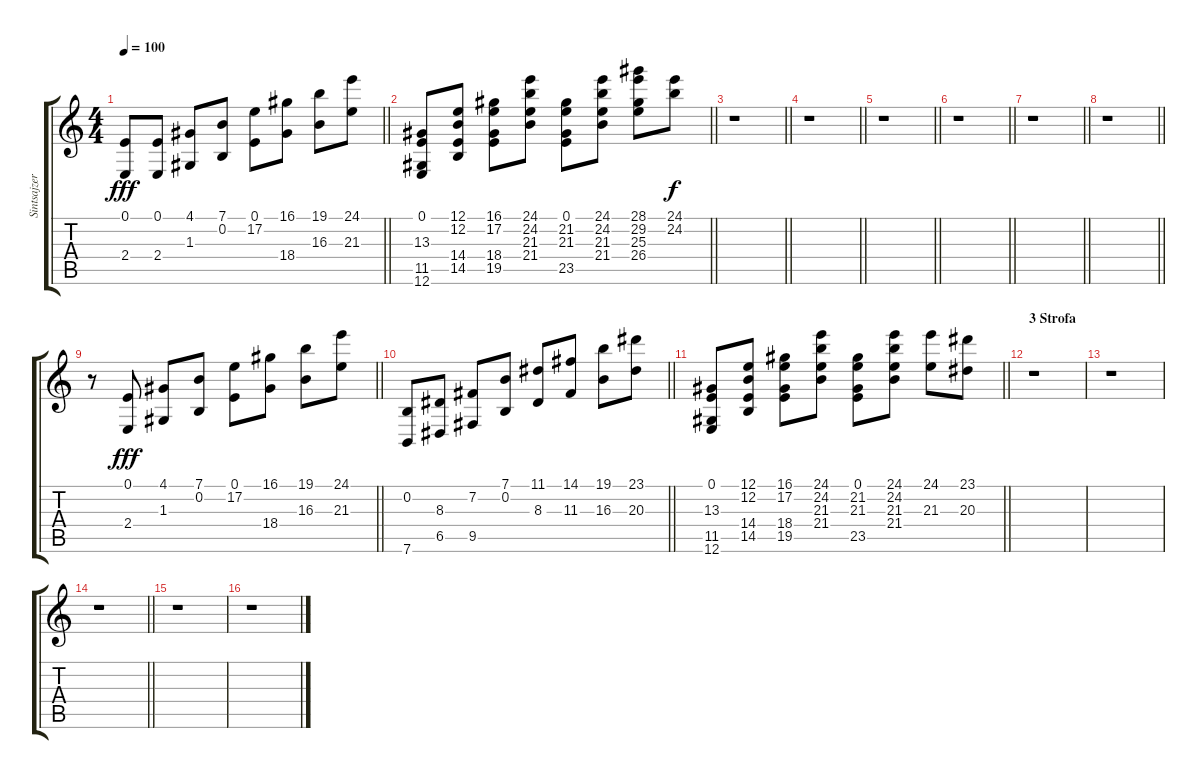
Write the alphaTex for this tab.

\track ("Sintsajzer" "Sintsajzer") {instrument stringensemble1}
\staff {score tabs}
\tuning (E4 B3 G3 D3 A2 E2) {hide}
\ts (4 4)
\tempo 100
\clef g2
\barLineRight lightlight
\ks c
(0.1 2.4).8{dy fff} (0.1 2.4).8 (4.1 1.3).8 (7.1 0.2).8 (0.1 17.2).8 (16.1 18.4).8 (19.1 16.3).8 (24.1 21.3).8 |
\barLineRight lightlight
(0.1 13.3 11.5 12.6).8 (12.1 12.2 14.4 14.5).8 (16.1 17.2 18.4 19.5).8 (24.1 24.2 21.3 21.4).8 (0.1 21.2 21.3 23.5).8 (24.1 24.2 21.3 21.4).8 (28.1 29.2 25.3 26.4).8 (24.1 24.2).8{dy f} |
\barLineRight lightlight
r.1 |
\barLineRight lightlight
r.1 |
\barLineRight lightlight
r.1 |
\barLineRight lightlight
r.1 |
\barLineRight lightlight
r.1 |
\barLineRight lightlight
r.1 |
\barLineRight lightlight
r.8 (0.1 2.4).8{dy fff} (4.1 1.3).8 (7.1 0.2).8 (0.1 17.2).8 (16.1 18.4).8 (19.1 16.3).8 (24.1 21.3).8 |
\barLineRight lightlight
(0.2 7.6).8 (8.3 6.5).8 (7.2 9.5).8 (7.1 0.2).8 (11.1 8.3).8 (14.1 11.3).8 (19.1 16.3).8 (23.1 20.3).8 |
\barLineRight lightlight
(0.1 13.3 11.5 12.6).8 (12.1 12.2 14.4 14.5).8 (16.1 17.2 18.4 19.5).8 (24.1 24.2 21.3 21.4).8 (0.1 21.2 21.3 23.5).8 (24.1 24.2 21.3 21.4).8 (24.1 21.3).8 (23.1 20.3).8 |
\section ("" "3 Strofa")
r.1 |
r.1 |
\barLineRight lightlight
r.1 |
r.1 |
r.1
